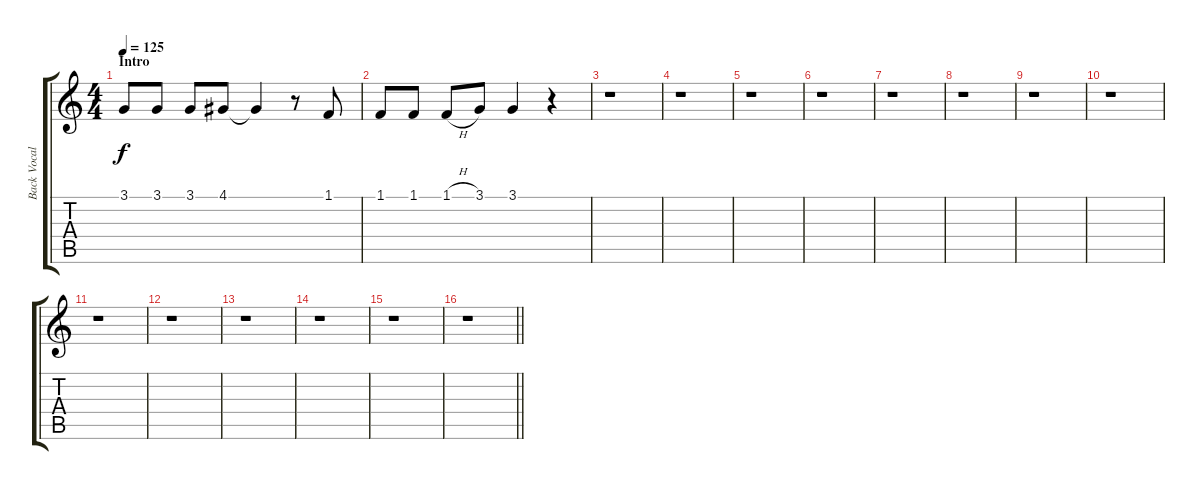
\track ("Back Vocals" "Back Vocal") {instrument baritonesax}
\staff {score tabs}
\tuning (E4 B3 G3 D3 A2 E2) {hide}
\ts (4 4)
\section ("" "Intro")
\tempo 125
\clef g2
\ks c
3.1.8{dy f instrument baritonesax} 3.1.8 3.1.8 4.1.8 4.1{t}.4 r.8 1.1.8 |
1.1.8 1.1.8 1.1{h}.8 3.1.8 3.1.4 r.4 |
r.1 |
r.1 |
r.1 |
r.1 |
r.1 |
r.1 |
r.1 |
r.1 |
r.1 |
r.1 |
r.1 |
r.1 |
r.1 |
\barLineRight lightlight
r.1
